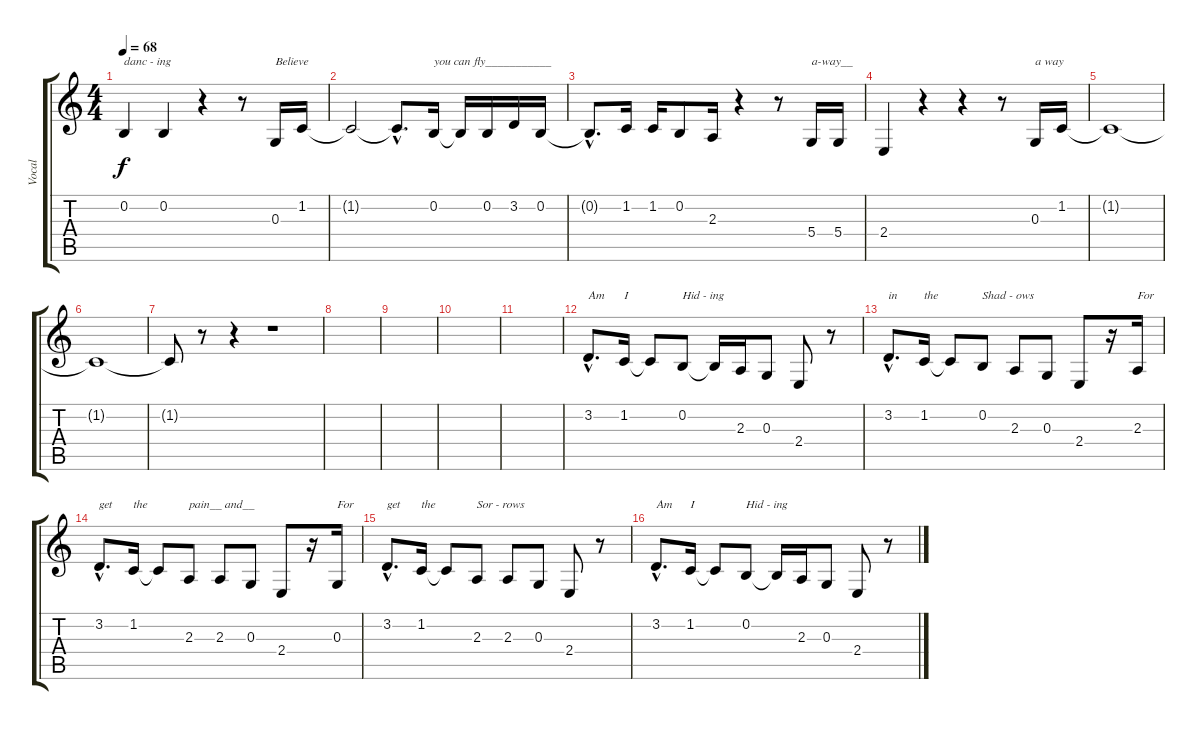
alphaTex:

\track ("Vocal" "Vocal") {instrument tenorsax}
\staff {score tabs}
\tuning (E4 B3 G3 D3 A2 E2) {hide}
\ts (4 4)
\tempo 68
\clef g2
\ks c
0.2.4{txt "danc - ing" dy f} 0.2.4 r.4 r.8 0.3.16{txt "Believe"} 1.2.16 |
1.2{t}.2 1.2{hac t}.8{d} 0.2.16{txt "you can fly___________"} 0.2{t}.16 0.2.16 3.2.16 0.2.16 |
0.2{hac t}.8{d} 1.2.16 1.2.16 0.2.8 2.3.16 r.4 r.8 5.4.16{txt "a-way__"} 5.4.16 |
2.4.4 r.4 r.4 r.8 0.3.16{txt "a way"} 1.2.16 |
1.2{t}.1 |
1.2{t}.1 |
1.2{t}.8 r.8 r.4 r.1 |
|
|
|
|
3.2{hac}.8{d txt "Am "} 1.2.16{txt "I"} 1.2{t}.8 0.2.8{txt "Hid - ing"} 0.2{t}.16 2.3.16 0.3.8 2.4.8 r.8 |
3.2{hac}.8{d txt "in"} 1.2.16{txt "the"} 1.2{t}.8 0.2.8{txt "Shad - ows"} 2.3.8 0.3.8 2.4.8 r.16 2.3.16{txt "For"} |
3.2{hac}.8{d txt "get"} 1.2.16{txt "the"} 1.2{t}.8 2.3.8{txt "pain__ and__"} 2.3.8 0.3.8 2.4.8 r.16 0.3.16{txt "For"} |
3.2{hac}.8{d txt "get"} 1.2.16{txt "the"} 1.2{t}.8 2.3.8{txt "Sor - rows"} 2.3.8 0.3.8 2.4.8 r.8 |
3.2{hac}.8{d txt "Am "} 1.2.16{txt "I"} 1.2{t}.8 0.2.8{txt "Hid - ing"} 0.2{t}.16 2.3.16 0.3.8 2.4.8 r.8
